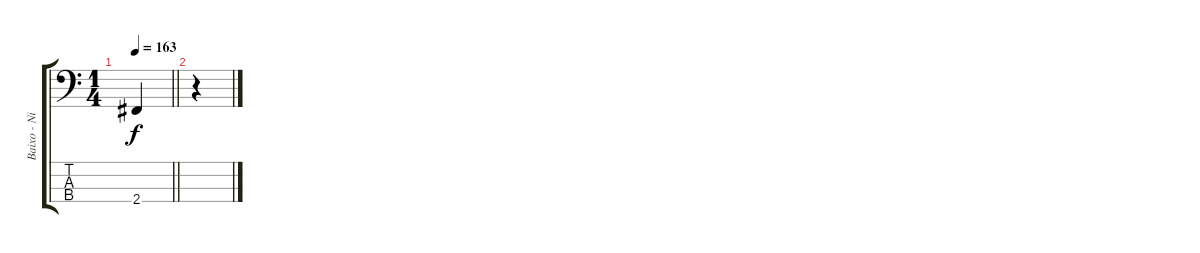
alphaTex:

\track ("Baixo - Nikola" "Baixo - Ni") {instrument slapbass2}
\staff {score tabs}
\tuning (G2 D2 A1 E1) {hide}
\ts (1 4)
\tempo 163
\clef f4
\barLineRight lightlight
\ks c
2.4.4{dy f} |
r.4
